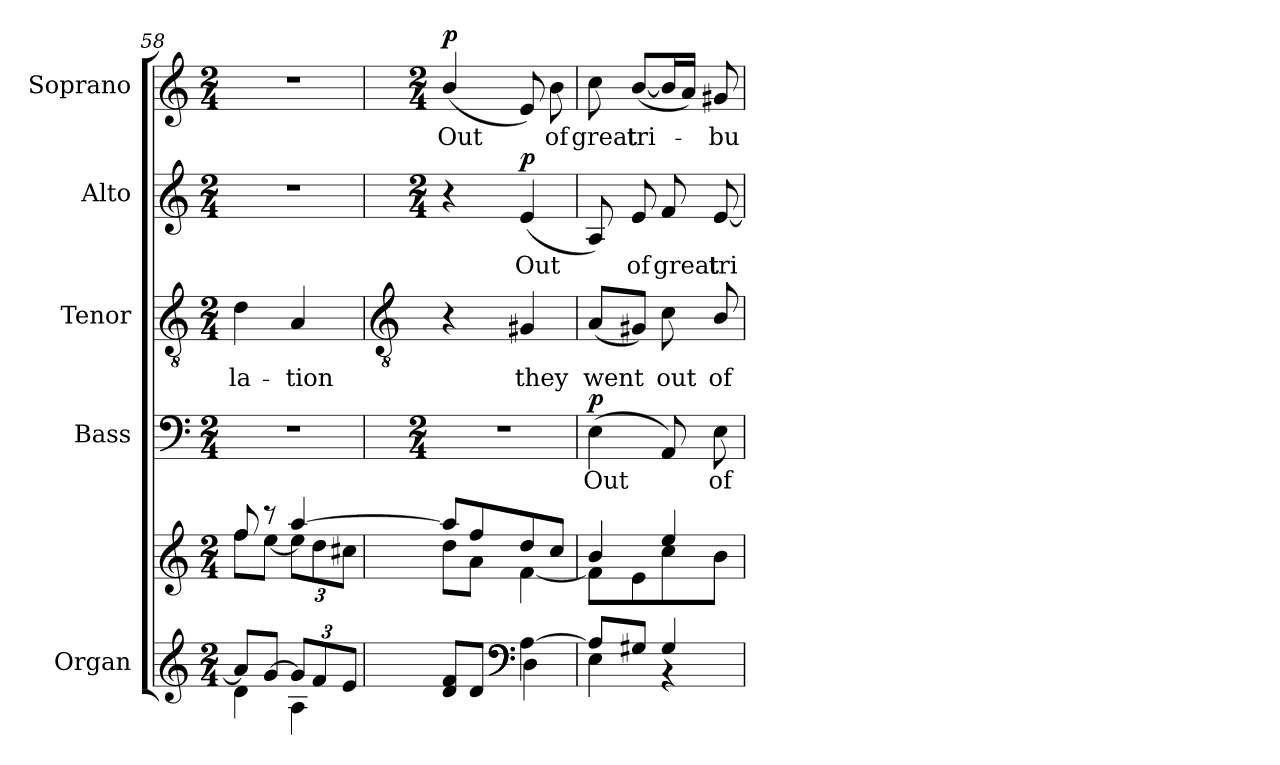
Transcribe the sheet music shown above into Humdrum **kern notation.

**kern	**kern	**kern	**text	**dynam	**kern	**text	**kern	**text	**dynam	**kern	**text	**dynam
*part5	*part5	*part4	*part4	*part4	*part3	*part3	*part2	*part2	*part2	*part1	*part1	*part1
*staff6	*staff5	*staff4	*staff4	*staff4	*staff3	*staff3	*staff2	*staff2	*staff2	*staff1	*staff1	*staff1
*I"Organ	*	*I"Bass	*	*	*I"Tenor	*	*I"Alto	*	*	*I"Soprano	*	*
*	*	*I'B	*	*	*I'T	*	*I'A	*	*	*I'S	*	*
*clefG2	*clefG2	*clefF4	*	*	*clefGv2	*	*clefG2	*	*	*clefG2	*	*
*k[]	*k[]	*k[]	*	*	*k[]	*	*k[]	*	*	*k[]	*	*
*C:	*C:	*C:	*	*	*C:	*	*C:	*	*	*C:	*	*
*M2/4	*M2/4	*M2/4	*	*	*M2/4	*	*M2/4	*	*	*M2/4	*	*
=58	=58	=58	=58	=58	=58	=58	=58	=58	=58	=58	=58	=58
*^	*^	*	*	*	*	*	*	*	*	*	*	*
!	!	!	!	!	!	!	!	!LO:LY:b	!	!	!	!	!	!
8a/L]	4d\	8ff/	8ff\L	2r	.	.	4d	-la-	2r	.	.	2r	.	.
[8g/J	.	8r	[8ee\J	.	.	.	.	.	.	.	.	.	.	.
!	!	!	!	!	!	!	!	!LO:LY:b	!	!	!	!	!	!
12g/L]	4A\	[4aa/	12ee\L]	.	.	.	4A	-tion	.	.	.	.	.	.
12f/	.	.	12dd\	.	.	.	.	.	.	.	.	.	.	.
12e/J	.	.	12cc#X\J	.	.	.	.	.	.	.	.	.	.	.
!!LO:LB:g=z
=59	=59	=59	=59	=59	=59	=59	=59	=59	=59	=59	=59	=59	=59	=59
*	*	*	*	*	*	*	*clefGv2	*	*	*	*	*	*	*
*	*	*	*	*k[]	*	*	*	*	*k[]	*	*	*k[]	*	*
*	*	*	*	*C:	*	*	*	*	*C:	*	*	*C:	*	*
*	*	*	*	*M2/4	*	*	*	*	*M2/4	*	*	*M2/4	*	*
!	!	!	!	!LO:N:vis=1	!	!	!	!	!	!	!	!	!LO:LY:b	!LO:DY:b
8d/ 8f/L	4ryy	8aa/L]	8dd\L	2r	.	.	4r	.	4r	.	.	(<4b/	Out	p
8d/J	.	8ff/	8a\J	.	.	.	.	.	.	.	.	.	.	.
*clefF4	*	*	*	*	*	*	*	*	*	*	*	*	*	*
!	!	!	!	!	!	!	!	!LO:LY:b	!	!LO:LY:b	!LO:DY:b	!	!	!
[4A\	4D\	8dd/	[4f\	.	.	.	4G#X	they	(<4e	Out	p	8e)	.	.
!	!	!	!	!	!	!	!	!	!	!	!	!	!LO:LY:b	!
.	.	8cc/J	.	.	.	.	.	.	.	.	.	8b	of	.
!!LO:LB:g=z
=60	=60	=60	=60	=60	=60	=60	=60	=60	=60	=60	=60	=60	=60	=60
!	!	!	!	!	!LO:LY:b	!LO:DY:b	!	!LO:LY:b	!	!	!	!	!LO:LY:b	!
8A/L]	4E\	4b/	8f\L]	(<4E	Out	p	(<8AL	went	8A)	.	.	8cc	great	.
!	!	!	!	!	!	!	!	!	!	!LO:LY:b	!	!	!LO:LY:b	!
8G#X/J	.	.	8e\	.	.	.	8G#XJ)	.	8e	of	.	(<[8bL	tri-	.
!	!	!	!	!	!	!	!	!LO:LY:b	!	!LO:LY:b	!	!	!	!
4G#/	4r	4ee/	8cc\	8AA)	.	.	8c	out	8f	great	.	16bL]	.	.
.	.	.	.	.	.	.	.	.	.	.	.	16aJJ)	.	.
!	!	!	!	!	!LO:LY:b	!	!	!LO:LY:b	!	!LO:LY:b	!	!	!LO:LY:b	!
.	.	.	8b\J	8E	of	.	8B/	of	[8e	tri-	.	8g#X	bu-	.
*v	*v	*	*	*	*	*	*	*	*	*	*	*	*	*
*	*v	*v	*	*	*	*	*	*	*	*	*	*	*
=	=	=	=	=	=	=	=	=	=	=	=	=
*-	*-	*-	*-	*-	*-	*-	*-	*-	*-	*-	*-	*-
